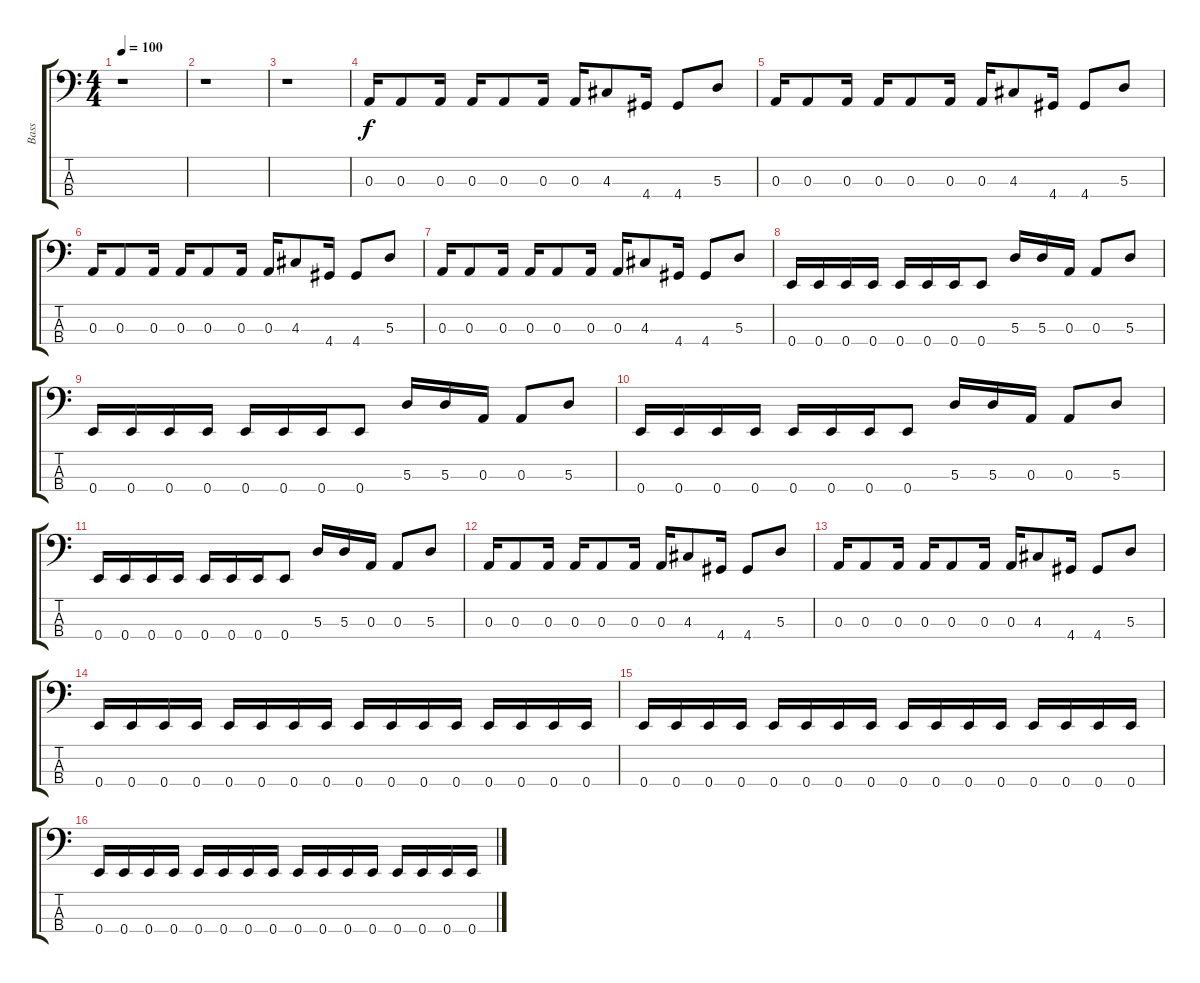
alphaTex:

\track ("Bass" "Bass") {instrument electricbasspick}
\staff {score tabs}
\tuning (G2 D2 A1 E1) {hide}
\ts (4 4)
\tempo 100
\clef f4
\ks c
r.1{dy f instrument electricbasspick} |
r.1 |
r.1 |
0.3.16 0.3.8 0.3.16 0.3.16 0.3.8 0.3.16 0.3.16 4.3.8 4.4.16 4.4.8 5.3.8 |
0.3.16 0.3.8 0.3.16 0.3.16 0.3.8 0.3.16 0.3.16 4.3.8 4.4.16 4.4.8 5.3.8 |
0.3.16 0.3.8 0.3.16 0.3.16 0.3.8 0.3.16 0.3.16 4.3.8 4.4.16 4.4.8 5.3.8 |
0.3.16 0.3.8 0.3.16 0.3.16 0.3.8 0.3.16 0.3.16 4.3.8 4.4.16 4.4.8 5.3.8 |
0.4.16 0.4.16 0.4.16 0.4.16 0.4.16 0.4.16 0.4.16 0.4.8 5.3.16 5.3.16 0.3.16 0.3.8 5.3.8 |
0.4.16 0.4.16 0.4.16 0.4.16 0.4.16 0.4.16 0.4.16 0.4.8 5.3.16 5.3.16 0.3.16 0.3.8 5.3.8 |
0.4.16 0.4.16 0.4.16 0.4.16 0.4.16 0.4.16 0.4.16 0.4.8 5.3.16 5.3.16 0.3.16 0.3.8 5.3.8 |
0.4.16 0.4.16 0.4.16 0.4.16 0.4.16 0.4.16 0.4.16 0.4.8 5.3.16 5.3.16 0.3.16 0.3.8 5.3.8 |
0.3.16 0.3.8 0.3.16 0.3.16 0.3.8 0.3.16 0.3.16 4.3.8 4.4.16 4.4.8 5.3.8 |
0.3.16 0.3.8 0.3.16 0.3.16 0.3.8 0.3.16 0.3.16 4.3.8 4.4.16 4.4.8 5.3.8 |
0.4.16 0.4.16 0.4.16 0.4.16 0.4.16 0.4.16 0.4.16 0.4.16 0.4.16 0.4.16 0.4.16 0.4.16 0.4.16 0.4.16 0.4.16 0.4.16 |
0.4.16 0.4.16 0.4.16 0.4.16 0.4.16 0.4.16 0.4.16 0.4.16 0.4.16 0.4.16 0.4.16 0.4.16 0.4.16 0.4.16 0.4.16 0.4.16 |
0.4.16 0.4.16 0.4.16 0.4.16 0.4.16 0.4.16 0.4.16 0.4.16 0.4.16 0.4.16 0.4.16 0.4.16 0.4.16 0.4.16 0.4.16 0.4.16
